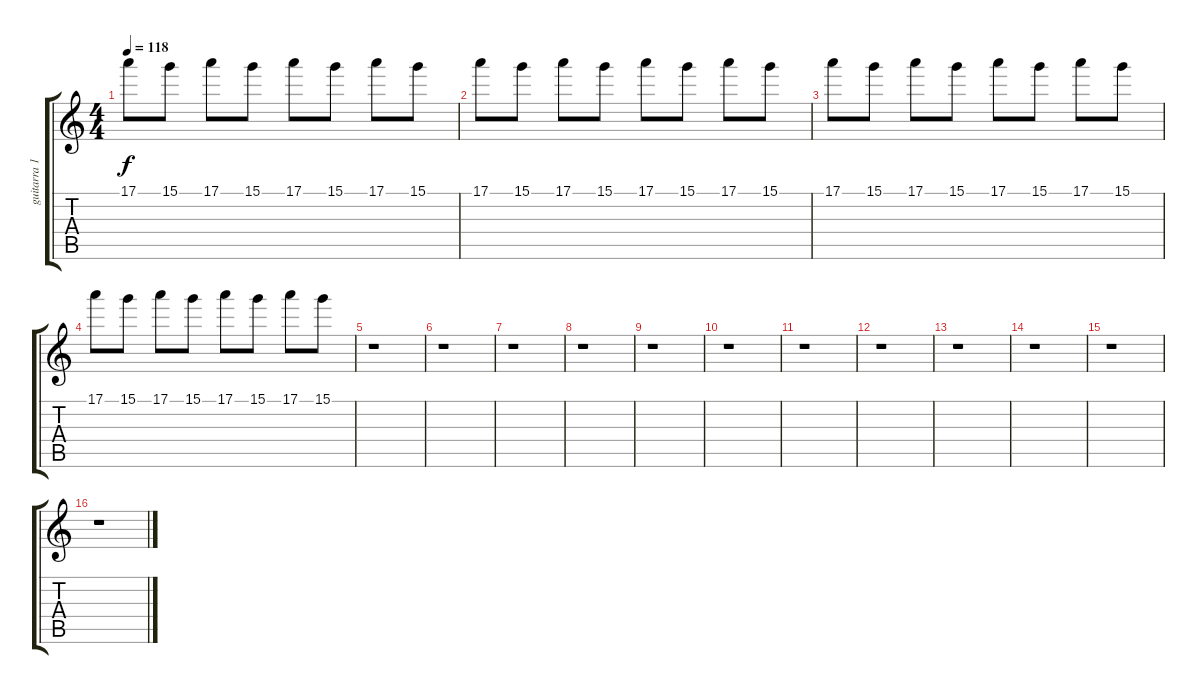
\track ("guitarra 1" "guitarra 1") {instrument distortionguitar}
\staff {score tabs}
\tuning (E4 B3 G3 D3 A2 E2) {hide}
\ts (4 4)
\tempo 118
\clef g2
\ks c
17.1.8{dy f} 15.1.8 17.1.8 15.1.8 17.1.8 15.1.8 17.1.8 15.1.8 |
17.1.8 15.1.8 17.1.8 15.1.8 17.1.8 15.1.8 17.1.8 15.1.8 |
17.1.8 15.1.8 17.1.8 15.1.8 17.1.8 15.1.8 17.1.8 15.1.8 |
17.1.8 15.1.8 17.1.8 15.1.8 17.1.8 15.1.8 17.1.8 15.1.8 |
r.1 |
r.1 |
r.1 |
r.1 |
r.1 |
r.1 |
r.1 |
r.1 |
r.1 |
r.1 |
r.1 |
r.1
